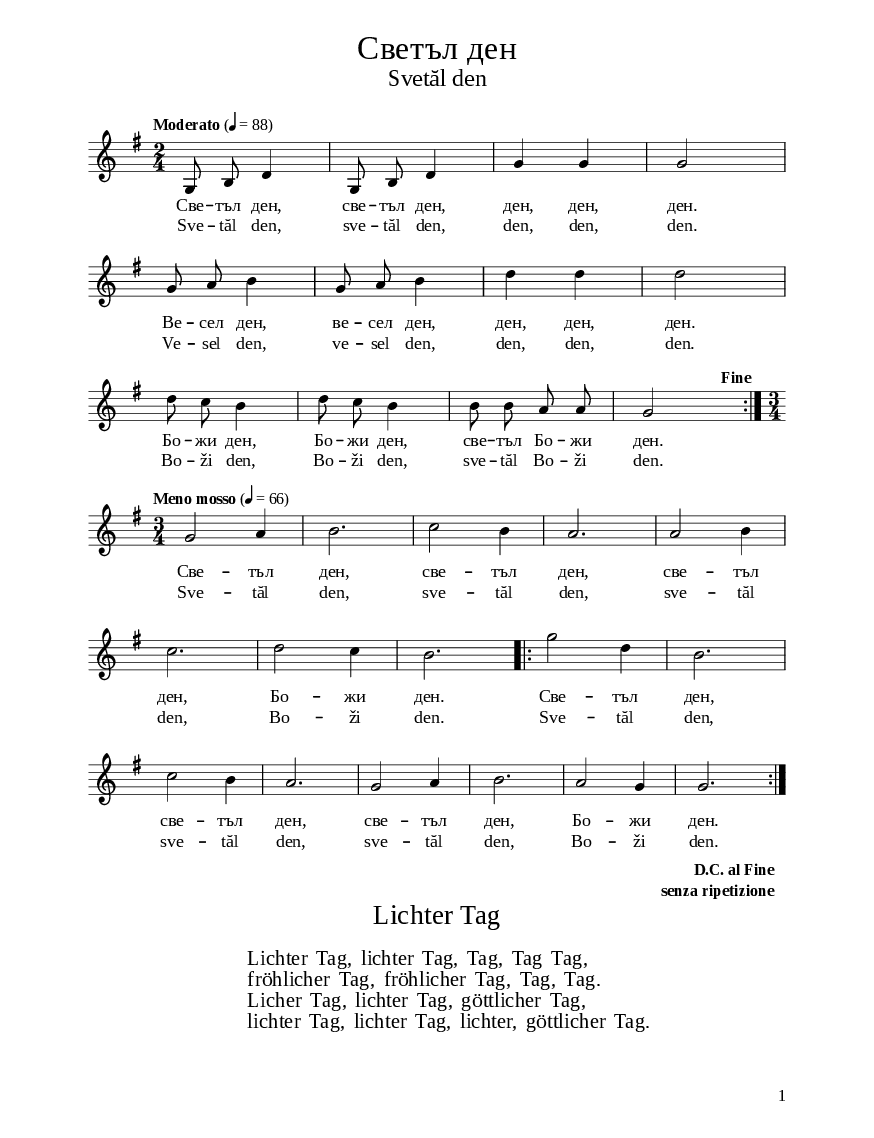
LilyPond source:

\version "2.24.1"

% include paper part and global functions
\include "include/globals.ily"

\bookpart {
    \label #'ref090
  \tocItem \markup "Светъл ден – Svetăl den "
  \include "include/bookpart-paper.ily"
  \score {
    \include "include/score-layout.ily"

    \new Voice \absolute  {
      \clef treble
      \key g \major
      \time 2/4
      \tempoFunc "Moderato" 4 "88"
      \autoBeamOff

        g8 b d'4 | g8 b d'4 | g'4 g' | g'2 |   \break

        g'8 a'8 b'4 |  g'8 a'8 b'4 | d''4 d''4 | d''2 | \break

        d''8 c'' b'4 | d''8 c'' b'4 | b'8 b'8 a'8 a'8 | \tempo "                    Fine" g'2
      \bar ":|." \break

      \time 3/4


      \tempoFunc "Meno mosso" 4 "66"


      g'2 a'4 | b'2. | c''2 b'4 | a'2. | a'2 b'4 | \break

      c''2. | d''2 c''4 | b'2.    \bar ".|:"
        g''2 d''4 | b'2. \break

        c''2 b'4 | a'2. | g'2 a'4 | b'2. | a'2 g'4 | g'2.|
      \bar ":|." \break

    }

    \addlyrics {
      Све -- тъл ден, све  -- тъл ден,
      ден, ден, ден.
      Ве -- сел ден, ве -- сел ден,
      ден, ден, ден.
      Бо -- жи ден, Бо -- жи ден,
      све -- тъл Бо -- жи ден.
      Све -- тъл ден, све -- тъл ден,
      све -- тъл ден, Бо -- жи ден.
      Све -- тъл ден, све -- тъл ден,
      све -- тъл ден, Бо -- жи ден.

    }
    \addlyrics {
      Sve -- tăl den, sve  -- tăl den,
      den, den, den.
      Ve -- sel den, ve -- sel den,
      den, den, den.
      Bo -- ži den, Bo -- ži den,
      sve -- tăl Bo -- ži den.
      Sve -- tăl den, sve -- tăl den,
      sve -- tăl den, Bo -- ži den.
      Sve -- tăl den, sve -- tăl den,
      sve -- tăl den, Bo -- ži den.

    }

    \header {
      title = \titleFunc "Светъл ден" "Svetăl den"
    }

    \midi{}

  } % score


\markup \dc-two "D.C. al Fine" " senza ripetizione"

  


  % include foreign translation(s) of the song
  \version "2.24.0"

\markup \fill-line { \fontsize #deTitleFontSize "Lichter Tag" }
\markup \null
\markup \null
\markup \fontsize #deCoupletFontSize {
  \hspace #14
  \override #`(baseline-skip . ,deCoupletBaselineSkip)

  \column {


  \line { " "Lichter Tag, lichter Tag, Tag, Tag Tag,}

  \line { " "fröhlicher Tag, fröhlicher Tag, Tag, Tag.}

  \line { " "Licher Tag, lichter Tag, göttlicher Tag,}

  \line { " "lichter Tag, lichter Tag, lichter, göttlicher Tag.}

  }
}


} % bookpart
